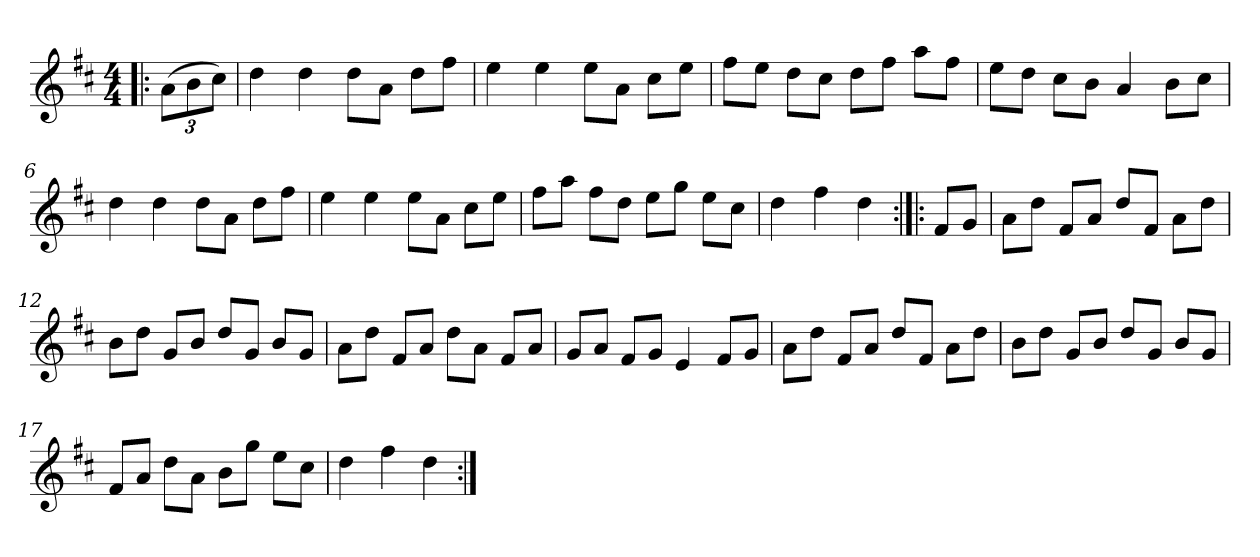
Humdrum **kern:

**kern
*part1
*staff1
*clefG2
*k[f#c#]
*D:
*M4/4
*MM116
*Xbrackettup
=1!|:
(>12a\L
12b\
12cc#\J)
=2
4dd\
4dd\
8dd\L
8a\J
8dd\L
8ff#\J
=3
4ee\
4ee\
8ee\L
8a\J
8cc#\L
8ee\J
=4
8ff#\L
8ee\J
8dd\L
8cc#\J
8dd\L
8ff#\J
8aa\L
8ff#\J
=5
8ee\L
8dd\J
8cc#\L
8b\J
4a/
8b\L
8cc#\J
=6
4dd\
4dd\
8dd\L
8a\J
8dd\L
8ff#\J
=7
4ee\
4ee\
8ee\L
8a\J
8cc#\L
8ee\J
!!LO:LB:g=z
=8
8ff#\L
8aa\J
8ff#\L
8dd\J
8ee\L
8gg\J
8ee\L
8cc#\J
=9
4dd\
4ff#\
4dd\
=10:|!|:
8f#/L
8g/J
=11
8a\L
8dd\J
8f#/L
8a/J
8dd/L
8f#/J
8a\L
8dd\J
=12
8b\L
8dd\J
8g/L
8b/J
8dd/L
8g/J
8b/L
8g/J
=13
8a\L
8dd\J
8f#/L
8a/J
8dd\L
8a\J
8f#/L
8a/J
=14
8g/L
8a/J
8f#/L
8g/J
4e/
8f#/L
8g/J
!!LO:LB:g=z
=15
8a\L
8dd\J
8f#/L
8a/J
8dd/L
8f#/J
8a\L
8dd\J
=16
8b\L
8dd\J
8g/L
8b/J
8dd/L
8g/J
8b/L
8g/J
=17
8f#/L
8a/J
8dd\L
8a\J
8b\L
8gg\J
8ee\L
8cc#\J
=18
4dd\
4ff#\
4dd\
=:|!
*-
